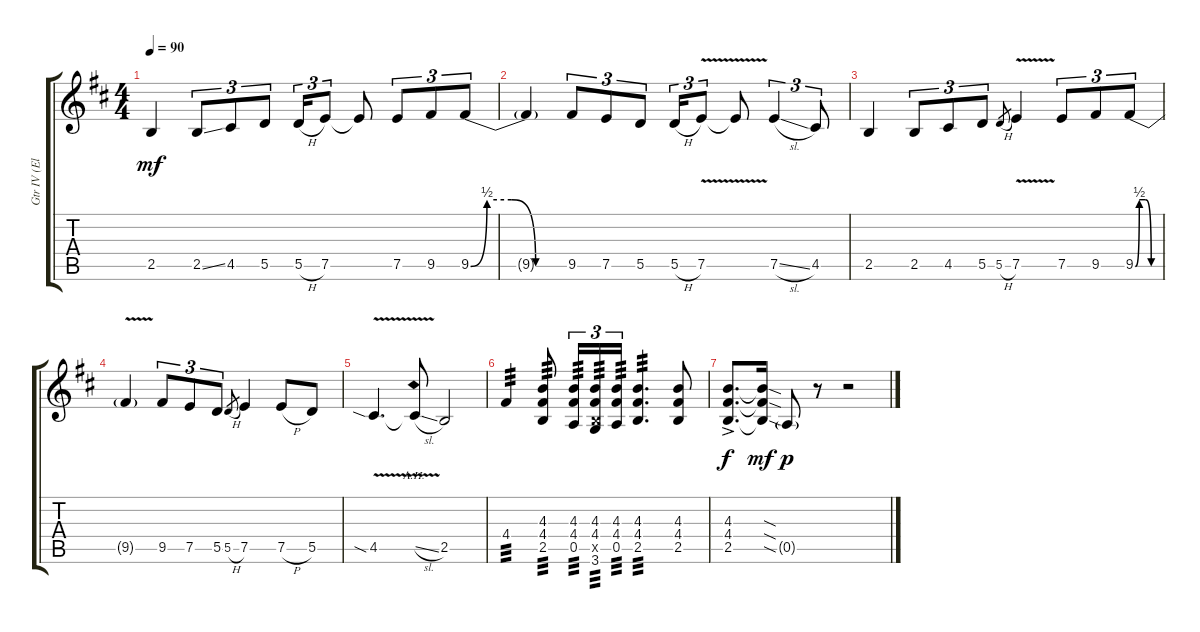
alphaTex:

\track ("Gtr IV (Electric w/ Distortion)" "Gtr IV (El") {instrument overdrivenguitar}
\staff {score tabs}
\tuning (E4 B3 G3 D3 A2 E2) {hide}
\ts (4 4)
\tempo 90
\clef g2
\ks d
2.5.4{dy mf} 2.5{ss}.8{tu (3 2)} 4.5.8{tu (3 2)} 5.5.8{tu (3 2)} 5.5{h}.16{tu (3 2)} 7.5.8{tu (3 2)} 7.5{t}.8 7.5.8{tu (3 2)} 9.5.8{tu (3 2)} 9.5{be (custom 0 0 10 2 25 2 40 0 60 0)}.8{tu (3 2)} |
9.5{t}.4 9.5.8{tu (3 2)} 7.5.8{tu (3 2)} 5.5.8{tu (3 2)} 5.5{h}.16{tu (3 2)} 7.5{v}.8{tu (3 2)} 7.5{v t}.8 7.5{sl}.4{tu (3 2)} 4.5.8{tu (3 2)} |
2.5.4 2.5.8{tu (3 2)} 4.5.8{tu (3 2)} 5.5.8{tu (3 2)} 5.5{h}.8{gr} 7.5{v}.4 7.5.8{tu (3 2)} 9.5.8{tu (3 2)} 9.5{be (custom 0 0 10 2 25 2 40 0 60 0)}.8{tu (3 2)} |
9.5{v t}.4 9.5.8{tu (3 2)} 7.5.8{tu (3 2)} 5.5.8{tu (3 2)} 5.5{h}.8{gr} 7.5.4 7.5{h}.8 5.5.8 |
4.5{v sia}.4{d} 4.5{ah 12 sl t}.8 2.5.2 |
4.4.4{tp 3} (4.3 4.4 2.5).8{tp 3} (4.3 4.4 0.5).16{tu (3 2) tp 3} (4.3 4.4 2.5{x} 3.6).16{tu (3 2) tp 3} (4.3 4.4 0.5).16{tu (3 2) tp 3} (4.3 4.4 2.5).4{d tp 3} (4.3 4.4 2.5).8 |
(4.3{ac} 4.4{ac} 2.5{ac}).8{d dy f} (4.3{sod t} 4.4{sod t} 2.5{sod t}).16{dy mf} 0.5{g}.8{dy p} r.8 r.2
